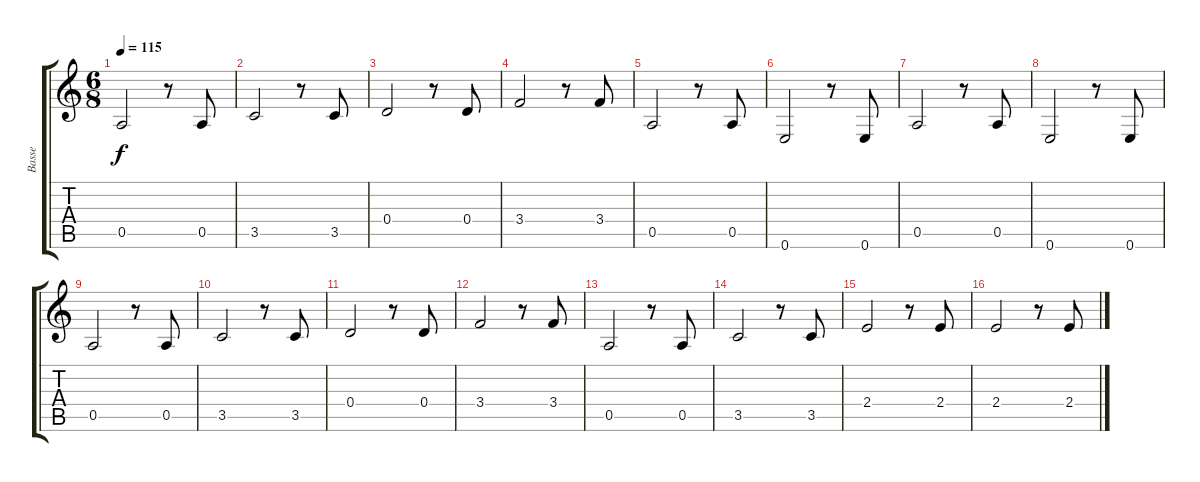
\track ("Basse" "Basse") {instrument acousticbass}
\staff {score tabs}
\tuning (E4 B3 G3 D3 A2 E2) {hide}
\ts (6 8)
\tempo 115
\clef g2
\ks c
0.5.2{dy f} r.8 0.5.8 |
3.5.2 r.8 3.5.8 |
0.4.2 r.8 0.4.8 |
3.4.2 r.8 3.4.8 |
0.5.2 r.8 0.5.8 |
0.6.2 r.8 0.6.8 |
0.5.2 r.8 0.5.8 |
0.6.2 r.8 0.6.8 |
0.5.2 r.8 0.5.8 |
3.5.2 r.8 3.5.8 |
0.4.2 r.8 0.4.8 |
3.4.2 r.8 3.4.8 |
0.5.2 r.8 0.5.8 |
3.5.2 r.8 3.5.8 |
2.4.2 r.8 2.4.8 |
2.4.2 r.8 2.4.8
